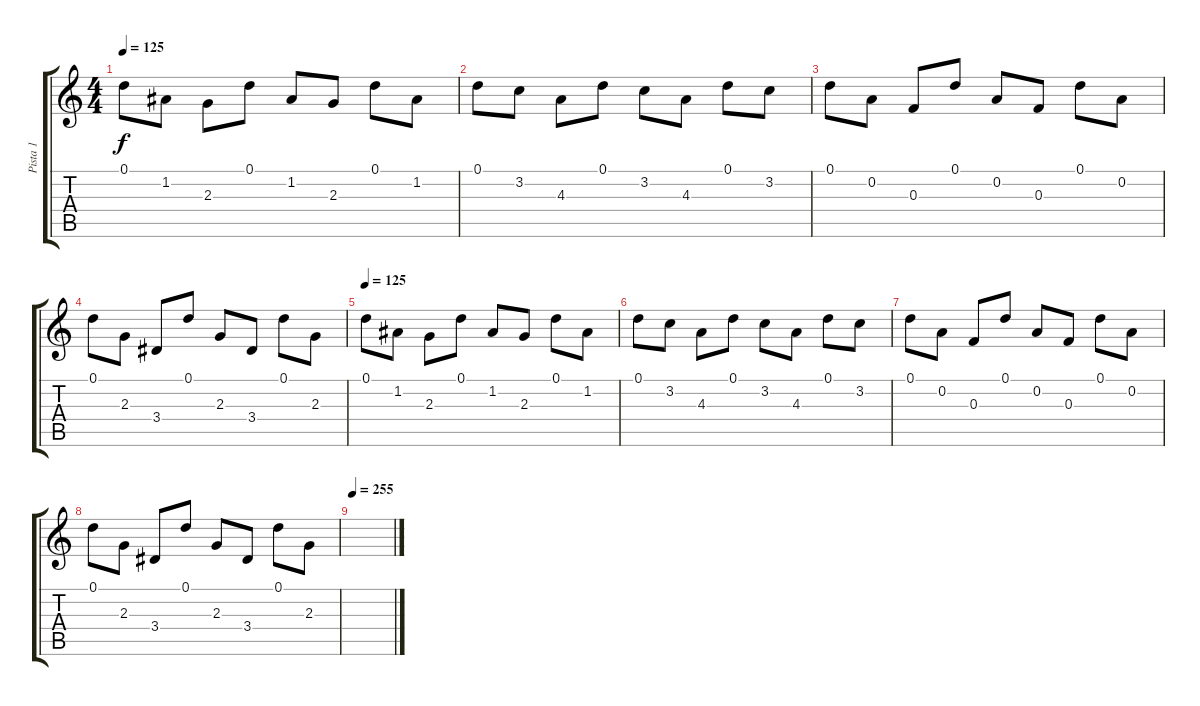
\track ("Pista 1" "Pista 1") {instrument acousticguitarsteel}
\staff {score tabs}
\tuning (D4 A3 F3 C3 G2 D2) {hide}
\ts (4 4)
\tempo 125
\clef g2
\ks c
0.1.8{dy f volume 14 instrument acousticguitarsteel} 1.2.8 2.3.8 0.1.8 1.2.8 2.3.8 0.1.8 1.2.8 |
0.1.8 3.2.8 4.3.8 0.1.8 3.2.8 4.3.8 0.1.8 3.2.8 |
0.1.8 0.2.8 0.3.8 0.1.8 0.2.8 0.3.8 0.1.8 0.2.8 |
0.1.8 2.3.8 3.4.8 0.1.8 2.3.8 3.4.8 0.1.8 2.3.8 |
\tempo 125
0.1.8{volume 14 instrument acousticguitarsteel} 1.2.8 2.3.8 0.1.8 1.2.8 2.3.8 0.1.8 1.2.8 |
0.1.8 3.2.8 4.3.8 0.1.8 3.2.8 4.3.8 0.1.8 3.2.8 |
0.1.8 0.2.8 0.3.8 0.1.8 0.2.8 0.3.8 0.1.8 0.2.8 |
0.1.8 2.3.8 3.4.8 0.1.8 2.3.8 3.4.8 0.1.8 2.3.8 |
\tempo 255
